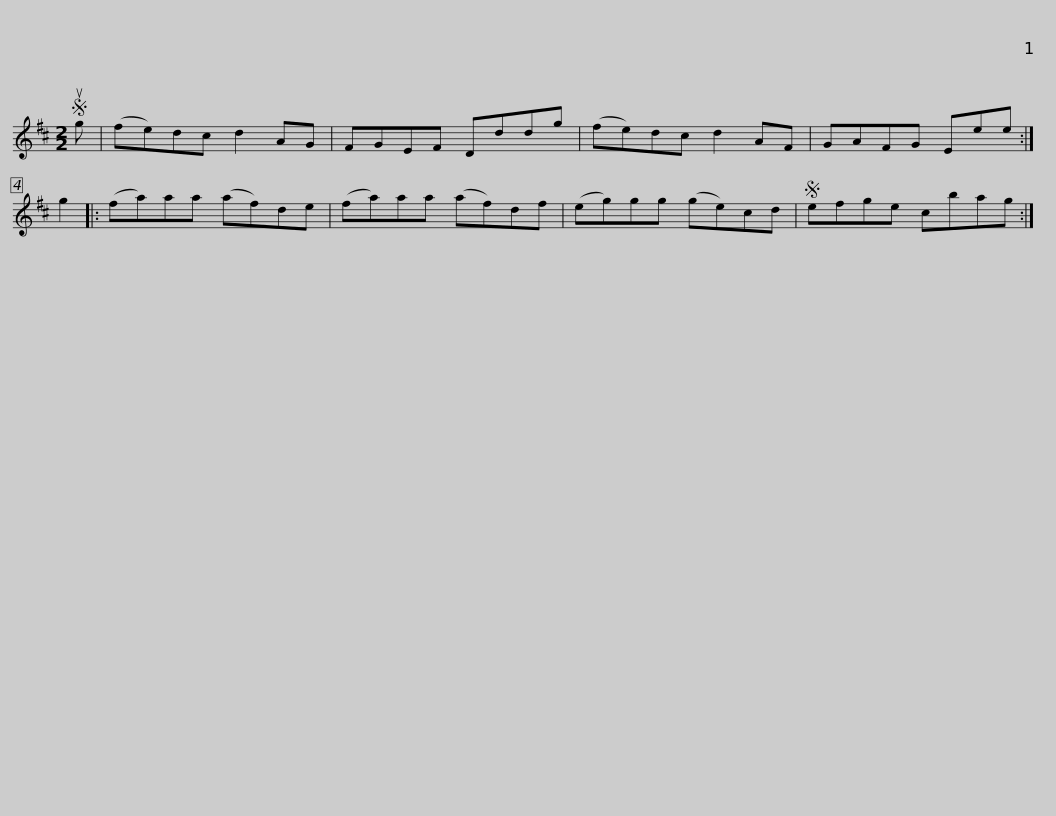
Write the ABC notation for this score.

X:1
L:1/8
M:2/2
I:linebreak $
K:D
V:1 treble
V:1
S ug | (fe)dc d2 AG | FGEF Dddg | (fe)dc d2 AF | GAFG Eee :| %5
 g2 |: (fa)aa (af)de |$ (fa)aa (af)df | (eg)gg (ge)cd |S efge cbag :| %10
